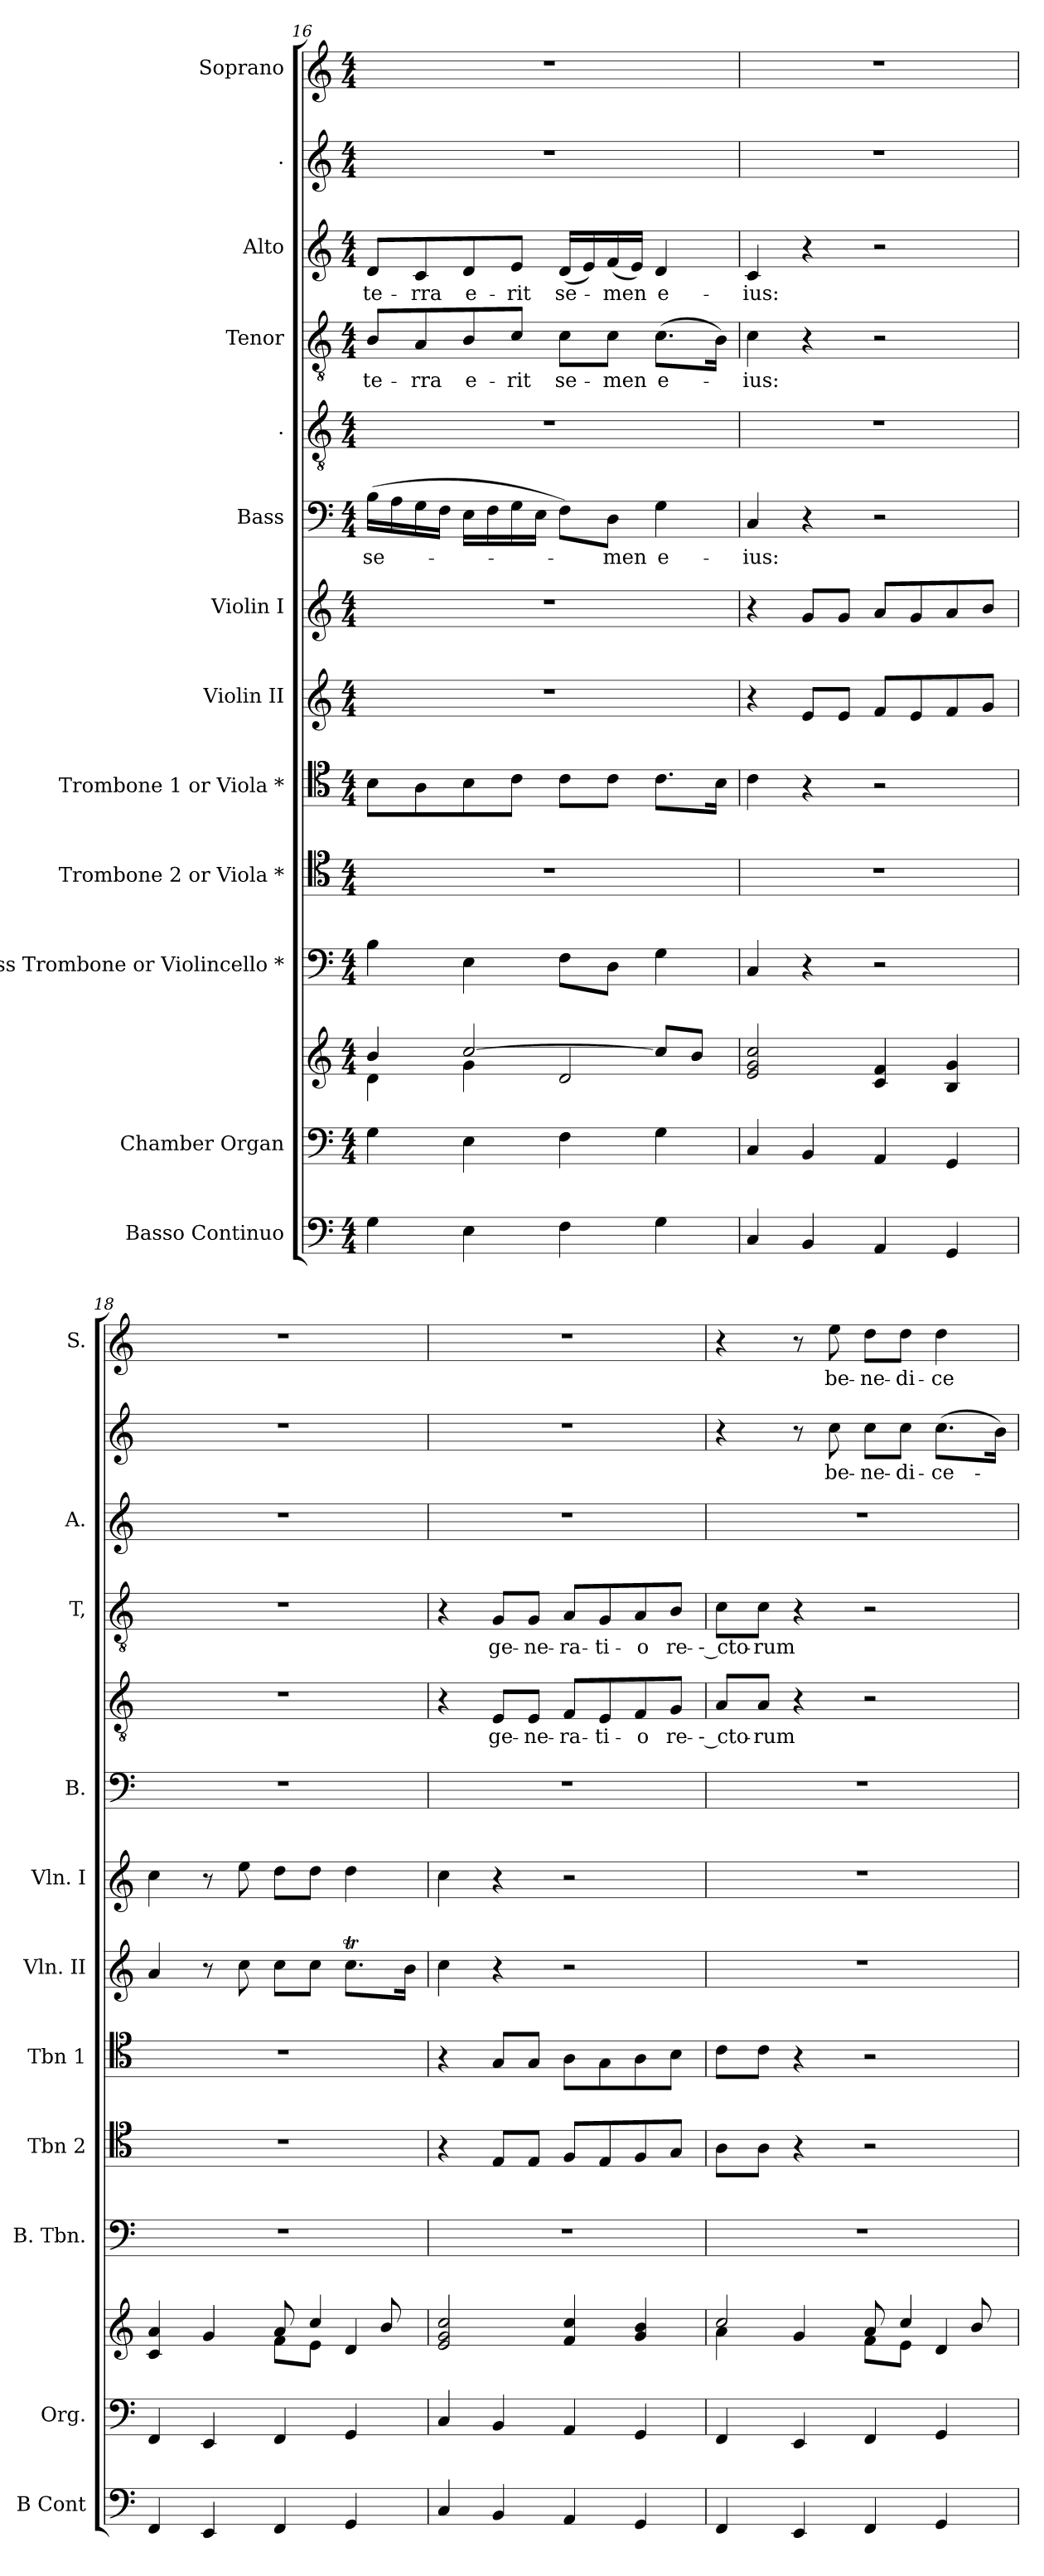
**kern	**kern	**kern	**kern	**kern	**kern	**kern	**kern	**kern	**text	**kern	**text	**kern	**text	**kern	**text	**kern	**text	**kern	**text
*part13	*part12	*part12	*part11	*part10	*part9	*part8	*part7	*part6	*part6	*part5	*part5	*part4	*part4	*part3	*part3	*part2	*part2	*part1	*part1
*staff14	*staff13	*staff12	*staff11	*staff10	*staff9	*staff8	*staff7	*staff6	*staff6	*staff5	*staff5	*staff4	*staff4	*staff3	*staff3	*staff2	*staff2	*staff1	*staff1
*I"Basso  Continuo	*I"Chamber  Organ	*	*I"Bass Trombone or Violincello *	*I"Trombone 2 or Viola *	*I"Trombone 1 or Viola *	*I"Violin II	*I"Violin I	*I"Bass	*	*I".	*	*I"Tenor	*	*I"Alto	*	*I".	*	*I"Soprano	*
*I'B Cont	*I'Org.	*	*I'B. Tbn.	*I'Tbn 2	*I'Tbn 1	*I'Vln. II	*I'Vln. I	*I'B.	*	*	*	*I'T,	*	*I'A.	*	*	*	*I'S.	*
!!LO:PB:g=z
*clefF4	*clefF4	*clefG2	*clefF4	*clefC4	*clefC4	*clefG2	*clefG2	*clefF4	*	*clefGv2	*	*clefGv2	*	*clefG2	*	*clefG2	*	*clefG2	*
*ITrd7c12	*	*	*	*	*	*	*	*	*	*ITrd7c12	*	*ITrd7c12	*	*	*	*	*	*	*
*k[]	*k[]	*k[]	*k[]	*k[]	*k[]	*k[]	*k[]	*k[]	*	*k[]	*	*k[]	*	*k[]	*	*k[]	*	*k[]	*
*M4/4	*M4/4	*M4/4	*M4/4	*M4/4	*M4/4	*M4/4	*M4/4	*M4/4	*	*M4/4	*	*M4/4	*	*M4/4	*	*M4/4	*	*M4/4	*
=16	=16	=16	=16	=16	=16	=16	=16	=16	=16	=16	=16	=16	=16	=16	=16	=16	=16	=16	=16
*	*	*^	*	*	*	*	*	*	*	*	*	*	*	*	*	*	*	*	*
!	!	!	!	!	!	!	!	!	!	!LO:LY:b	!	!	!	!LO:LY:b	!	!LO:LY:b	!	!	!	!
4GG\	4G\	4b/	4d\	4B\	1r	8B\L	1r	1r	(>16B\LL	se-	1r	.	8BB/L	te-	8d/L	te-	1r	.	1r	.
.	.	.	.	.	.	.	.	.	16A\	.	.	.	.	.	.	.	.	.	.	.
!	!	!	!	!	!	!	!	!	!	!	!	!	!	!LO:LY:b	!	!LO:LY:b	!	!	!	!
.	.	.	.	.	.	8A\	.	.	16G\	.	.	.	8AA/	-rra	8c/	-rra	.	.	.	.
.	.	.	.	.	.	.	.	.	16F\JJ	.	.	.	.	.	.	.	.	.	.	.
!	!	!	!	!	!	!	!	!	!	!	!	!	!	!LO:LY:b	!	!LO:LY:b	!	!	!	!
4EE\	4E\	[2cc/	4g\	4E\	.	8B\	.	.	16E\LL	.	.	.	8BB/	e-	8d/	e-	.	.	.	.
.	.	.	.	.	.	.	.	.	16F\	.	.	.	.	.	.	.	.	.	.	.
!	!	!	!	!	!	!	!	!	!	!	!	!	!	!LO:LY:b	!	!LO:LY:b	!	!	!	!
.	.	.	.	.	.	8c\J	.	.	16G\	.	.	.	8C/J	-rit	8e/J	-rit	.	.	.	.
.	.	.	.	.	.	.	.	.	16E\JJ	.	.	.	.	.	.	.	.	.	.	.
!	!	!	!	!	!	!	!	!	!	!	!	!	!	!LO:LY:b	!	!LO:LY:b	!	!	!	!
4FF\	4F\	.	2d/	8F\L	.	8c\L	.	.	8F\L)	.	.	.	8C\L	se-	(<16d/LL	se-	.	.	.	.
.	.	.	.	.	.	.	.	.	.	.	.	.	.	.	16e/)	.	.	.	.	.
!	!	!	!	!	!	!	!	!	!	!LO:LY:b	!	!	!	!LO:LY:b	!	!LO:LY:b	!	!	!	!
.	.	.	.	8D\J	.	8c\J	.	.	8D\J	-men	.	.	8C\J	-men	(<16f/	-men	.	.	.	.
.	.	.	.	.	.	.	.	.	.	.	.	.	.	.	16e/JJ)	.	.	.	.	.
!	!	!	!	!	!	!	!	!	!	!LO:LY:b	!	!	!	!LO:LY:b	!	!LO:LY:b	!	!	!	!
4GG\	4G\	8cc/L]	.	4G\	.	8.c\L	.	.	4G\	e-	.	.	(>8.C\L	e-	4d/	e-	.	.	.	.
.	.	8b/J	.	.	.	.	.	.	.	.	.	.	.	.	.	.	.	.	.	.
.	.	.	.	.	.	16B\Jk	.	.	.	.	.	.	16BB\Jk)	.	.	.	.	.	.	.
=17	=17	=17	=17	=17	=17	=17	=17	=17	=17	=17	=17	=17	=17	=17	=17	=17	=17	=17	=17	=17
!	!	!	!	!	!	!	!	!	!	!LO:LY:b	!	!	!	!LO:LY:b	!	!LO:LY:b	!	!	!	!
4CC/	4C/	2e/ 2g/ 2cc/	1ryy	4C/	1r	4c\	4r	4r	4C/	-ius:	1r	.	4C\	-ius:	4c/	-ius:	1r	.	1r	.
4BBB/	4BB/	.	.	4r	.	4r	8e/L	8g/L	4r	.	.	.	4r	.	4r	.	.	.	.	.
.	.	.	.	.	.	.	8e/J	8g/J	.	.	.	.	.	.	.	.	.	.	.	.
4AAA/	4AA/	4c/ 4f/	.	2r	.	2r	8f/L	8a/L	2r	.	.	.	2r	.	2r	.	.	.	.	.
.	.	.	.	.	.	.	8e/	8g/	.	.	.	.	.	.	.	.	.	.	.	.
4GGG/	4GG/	4B/ 4g/	.	.	.	.	8f/	8a/	.	.	.	.	.	.	.	.	.	.	.	.
.	.	.	.	.	.	.	8g/J	8b/J	.	.	.	.	.	.	.	.	.	.	.	.
=18	=18	=18	=18	=18	=18	=18	=18	=18	=18	=18	=18	=18	=18	=18	=18	=18	=18	=18	=18	=18
4FFF/	4FF/	4c/ 4a/	2ryy	1r	1r	1r	4a/	4cc\	1r	.	1r	.	1r	.	1r	.	1r	.	1r	.
4EEE/	4EE/	4g/	.	.	.	.	8r	8r	.	.	.	.	.	.	.	.	.	.	.	.
.	.	.	.	.	.	.	8cc\	8ee\	.	.	.	.	.	.	.	.	.	.	.	.
4FFF/	4FF/	8a/	8f\L	.	.	.	8cc\L	8dd\L	.	.	.	.	.	.	.	.	.	.	.	.
.	.	4cc/	8e\J	.	.	.	8cc\J	8dd\J	.	.	.	.	.	.	.	.	.	.	.	.
4GGG/	4GG/	.	4d/	.	.	.	8.ccT\L	4dd\	.	.	.	.	.	.	.	.	.	.	.	.
.	.	8b/	.	.	.	.	.	.	.	.	.	.	.	.	.	.	.	.	.	.
.	.	.	.	.	.	.	16b\Jk	.	.	.	.	.	.	.	.	.	.	.	.	.
*	*	*v	*v	*	*	*	*	*	*	*	*	*	*	*	*	*	*	*	*	*
=19	=19	=19	=19	=19	=19	=19	=19	=19	=19	=19	=19	=19	=19	=19	=19	=19	=19	=19	=19
4CC/	4C/	2e/ 2g/ 2cc/	1r	4r	4r	4cc\	4cc\	1r	.	4r	.	4r	.	1r	.	1r	.	1r	.
!	!	!	!	!	!	!	!	!	!	!	!LO:LY:b	!	!LO:LY:b	!	!	!	!	!	!
4BBB/	4BB/	.	.	8E/L	8G/L	4r	4r	.	.	8EE/L	ge-	8GG/L	ge-	.	.	.	.	.	.
!	!	!	!	!	!	!	!	!	!	!	!LO:LY:b	!	!LO:LY:b	!	!	!	!	!	!
.	.	.	.	8E/J	8G/J	.	.	.	.	8EE/J	-ne-	8GG/J	-ne-	.	.	.	.	.	.
!	!	!	!	!	!	!	!	!	!	!	!LO:LY:b	!	!LO:LY:b	!	!	!	!	!	!
4AAA/	4AA/	4f/ 4cc/	.	8F/L	8A\L	2r	2r	.	.	8FF/L	-ra-	8AA/L	-ra-	.	.	.	.	.	.
!	!	!	!	!	!	!	!	!	!	!	!LO:LY:b	!	!LO:LY:b	!	!	!	!	!	!
.	.	.	.	8E/	8G\	.	.	.	.	8EE/	-ti-	8GG/	-ti-	.	.	.	.	.	.
!	!	!	!	!	!	!	!	!	!	!	!LO:LY:b	!	!LO:LY:b	!	!	!	!	!	!
4GGG/	4GG/	4g/ 4b/	.	8F/	8A\	.	.	.	.	8FF/	-o	8AA/	-o	.	.	.	.	.	.
!	!	!	!	!	!	!	!	!	!	!	!LO:LY:b	!	!LO:LY:b	!	!	!	!	!	!
.	.	.	.	8G/J	8B\J	.	.	.	.	8GG/J	re-	8BB/J	re-	.	.	.	.	.	.
!!LO:PB:g=z
=20	=20	=20	=20	=20	=20	=20	=20	=20	=20	=20	=20	=20	=20	=20	=20	=20	=20	=20	=20
*	*	*^	*	*	*	*	*	*	*	*	*	*	*	*	*	*	*	*	*
!	!	!	!	!	!	!	!	!	!	!	!	!LO:LY:b	!	!LO:LY:b	!	!	!	!	!	!
4FFF/	4FF/	2cc/	4a\	1r	8A\L	8c\L	1r	1r	1r	.	8AA/L	-- cto-	8C\L	-- cto-	1r	.	4r	.	4r	.
!	!	!	!	!	!	!	!	!	!	!	!	!LO:LY:b	!	!LO:LY:b	!	!	!	!	!	!
.	.	.	.	.	8A\J	8c\J	.	.	.	.	8AA/J	-rum	8C\J	-rum	.	.	.	.	.	.
4EEE/	4EE/	.	4g/	.	4r	4r	.	.	.	.	4r	.	4r	.	.	.	8r	.	8r	.
!	!	!	!	!	!	!	!	!	!	!	!	!	!	!	!	!	!	!LO:LY:b	!	!LO:LY:b
.	.	.	.	.	.	.	.	.	.	.	.	.	.	.	.	.	8cc\	be-	8ee\	be-
!	!	!	!	!	!	!	!	!	!	!	!	!	!	!	!	!	!	!LO:LY:b	!	!LO:LY:b
4FFF/	4FF/	8a/	8f\L	.	2r	2r	.	.	.	.	2r	.	2r	.	.	.	8cc\L	-ne-	8dd\L	-ne-
!	!	!	!	!	!	!	!	!	!	!	!	!	!	!	!	!	!	!LO:LY:b	!	!LO:LY:b
.	.	4cc/	8e\J	.	.	.	.	.	.	.	.	.	.	.	.	.	8cc\J	-di-	8dd\J	-di-
!	!	!	!	!	!	!	!	!	!	!	!	!	!	!	!	!	!	!LO:LY:b	!	!LO:LY:b
4GGG/	4GG/	.	4d/	.	.	.	.	.	.	.	.	.	.	.	.	.	(>8.cc\L	-ce-	4dd\	-ce-
.	.	8b/	.	.	.	.	.	.	.	.	.	.	.	.	.	.	.	.	.	.
.	.	.	.	.	.	.	.	.	.	.	.	.	.	.	.	.	16b\Jk)	.	.	.
*	*	*v	*v	*	*	*	*	*	*	*	*	*	*	*	*	*	*	*	*	*
=	=	=	=	=	=	=	=	=	=	=	=	=	=	=	=	=	=	=	=
*-	*-	*-	*-	*-	*-	*-	*-	*-	*-	*-	*-	*-	*-	*-	*-	*-	*-	*-	*-
